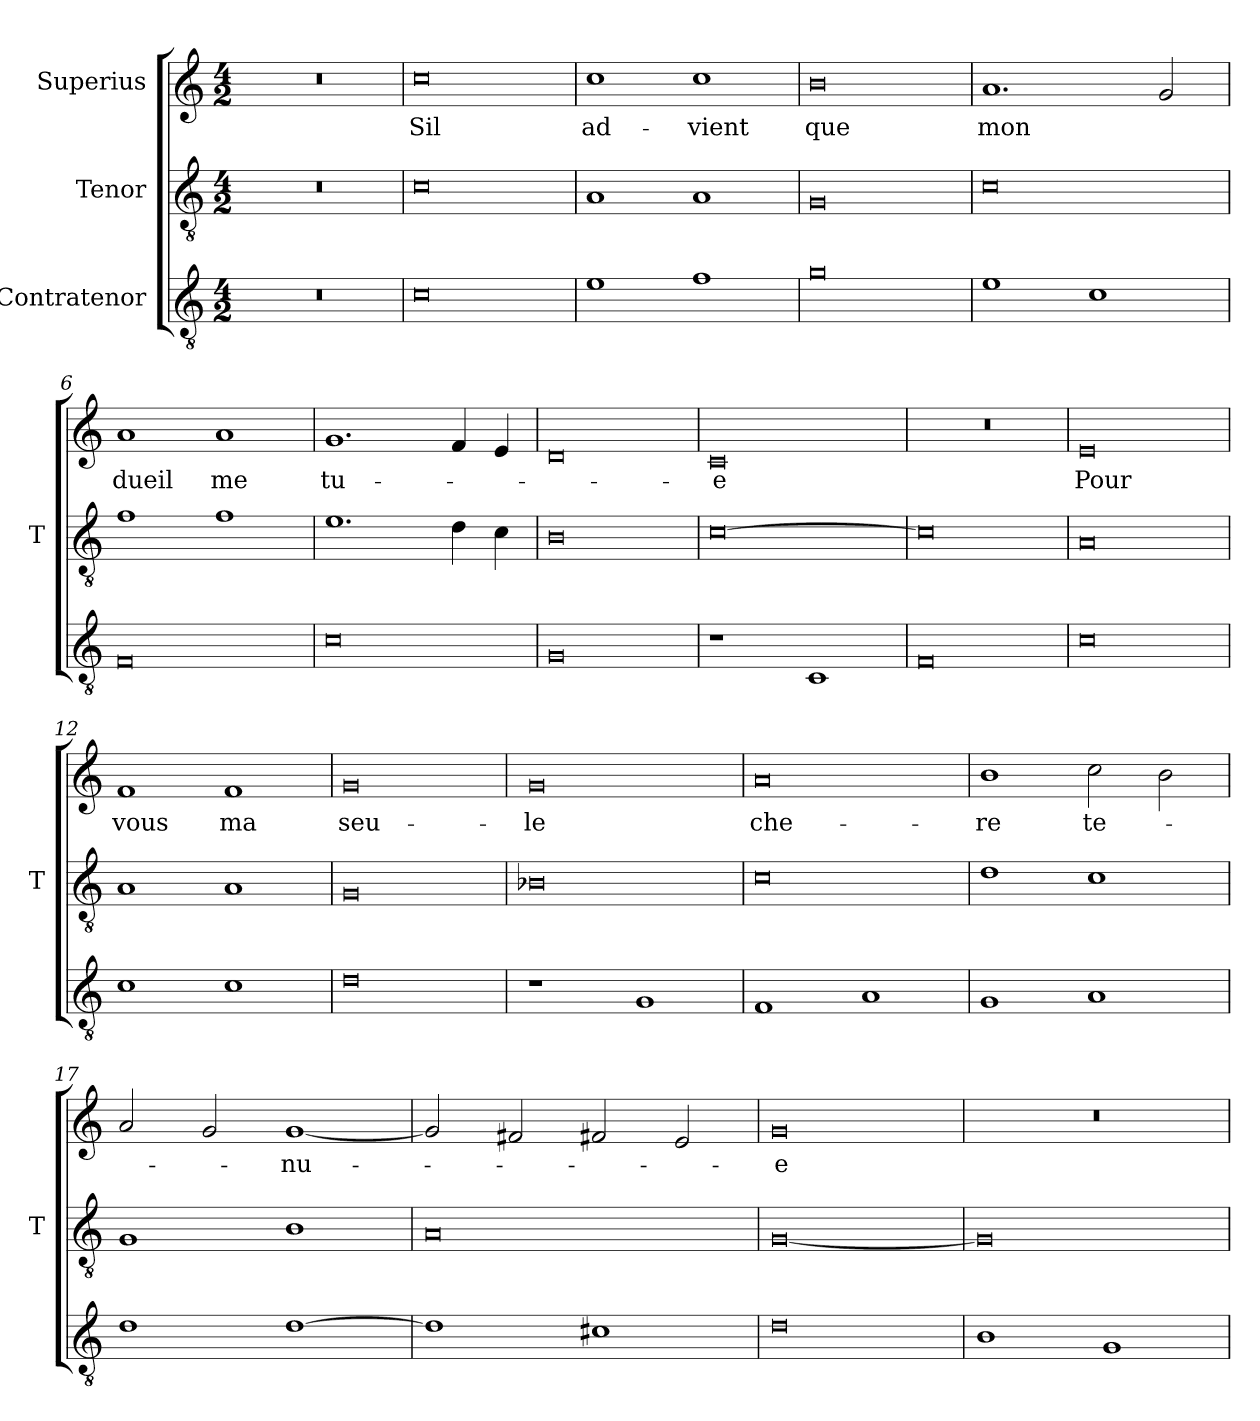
**kern	**kern	**kern	**text
*part3	*part2	*part1	*part1
*staff3	*staff2	*staff1	*staff1
*I"Contratenor	*I"Tenor	*I"Superius	*
*	*I'T	*	*
*clefGv2	*clefGv2	*clefG2	*
*M4/2	*M4/2	*M4/2	*
=1	=1	=1	=1
0r	0r	0r	.
=2	=2	=2	=2
0c	0c	0cc	-Sil
=3	=3	=3	=3
1e	1A	1cc	ad-
1f	1A	1cc	-vient
=4	=4	=4	=4
0g	0G	0b	-que
=5	=5	=5	=5
1e	0c	1.a	-mon
1c	.	.	.
.	.	2g	.
=6	=6	=6	=6
0F	1f	1a	-dueil
.	1f	1a	-me
=7	=7	=7	=7
0c	1.e	1.g	tu-
.	4d	4f	.
.	4c	4e	.
=8	=8	=8	=8
0G	0B	0d	.
=9	=9	=9	=9
1r	[0c	0c	-e
1C	.	.	.
=10	=10	=10	=10
0F	0c]	0r	.
=11	=11	=11	=11
0c	0A	0e	-Pour
=12	=12	=12	=12
1c	1A	1f	-vous
1c	1A	1f	-ma
=13	=13	=13	=13
0d	0G	0g	seu-
=14	=14	=14	=14
1r	0B-X	0g	-le
1G	.	.	.
=15	=15	=15	=15
1F	0c	0a	che-
1A	.	.	.
=16	=16	=16	=16
1G	1d	1b	-re
1A	1c	2cc	te-
.	.	2b	.
=17	=17	=17	=17
1d	1G	2a	.
.	.	2g	.
[1d	1B	[1g	-nu-
=18	=18	=18	=18
1d]	0A	2g]	.
.	.	2f#X	.
1c#X	.	2f#X	.
.	.	2e	.
=19	=19	=19	=19
0d	[0G	0g	-e
=20	=20	=20	=20
1B	0G]	0r	.
1G	.	.	.
=	=	=	=
*-	*-	*-	*-
